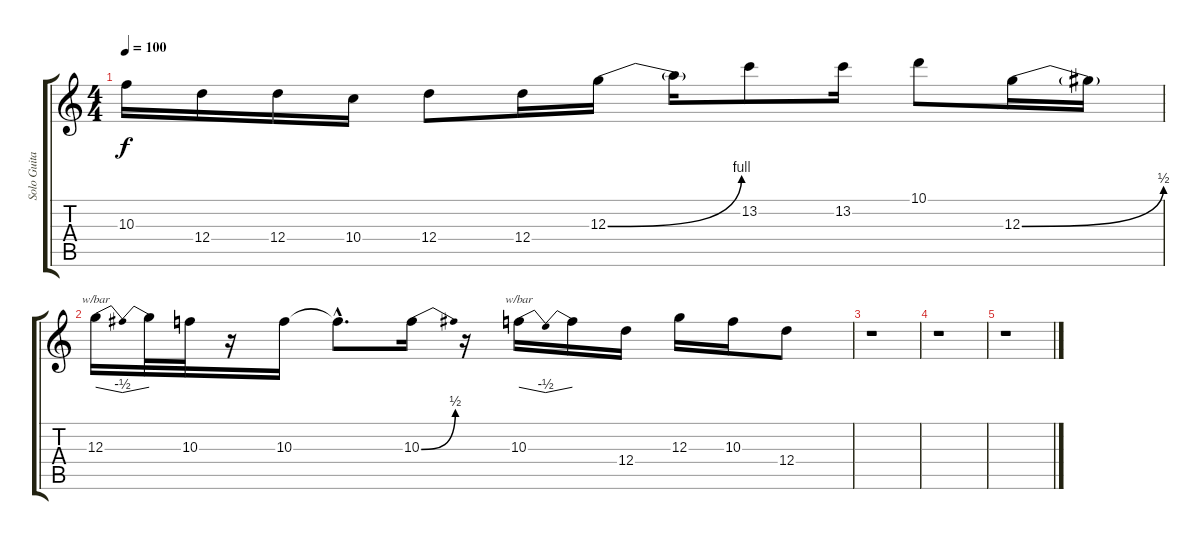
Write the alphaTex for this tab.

\track ("Solo Guitar" "Solo Guita") {instrument overdrivenguitar}
\staff {score tabs}
\tuning (E4 B3 G3 D3 A2 E2) {hide}
\ts (4 4)
\tempo 100
\clef g2
\ks c
10.3.16{dy f} 12.4.16 12.4.16 10.4.16 12.4.8 12.4.16 12.3{be (bend 0 0 60 4)}.16 12.3{t}.16 13.2.8 13.2.16 10.1.8 12.3{be (bend 0 0 60 2)}.16 12.3{t}.16 |
12.3.16{tbe (dip default 0 0 30 -2 60 0)} 12.3{t}.32 10.3.32 r.16 10.3.16 10.3{hac t}.8{d} 10.3{be (bend 0 0 60 2)}.16 r.16 10.3.16{tbe (dip default 0 0 30 -2 60 0)} 10.3{t}.16 12.4.16 12.3.16 10.3.16 12.4.8 |
r.1 |
r.1 |
r.1
